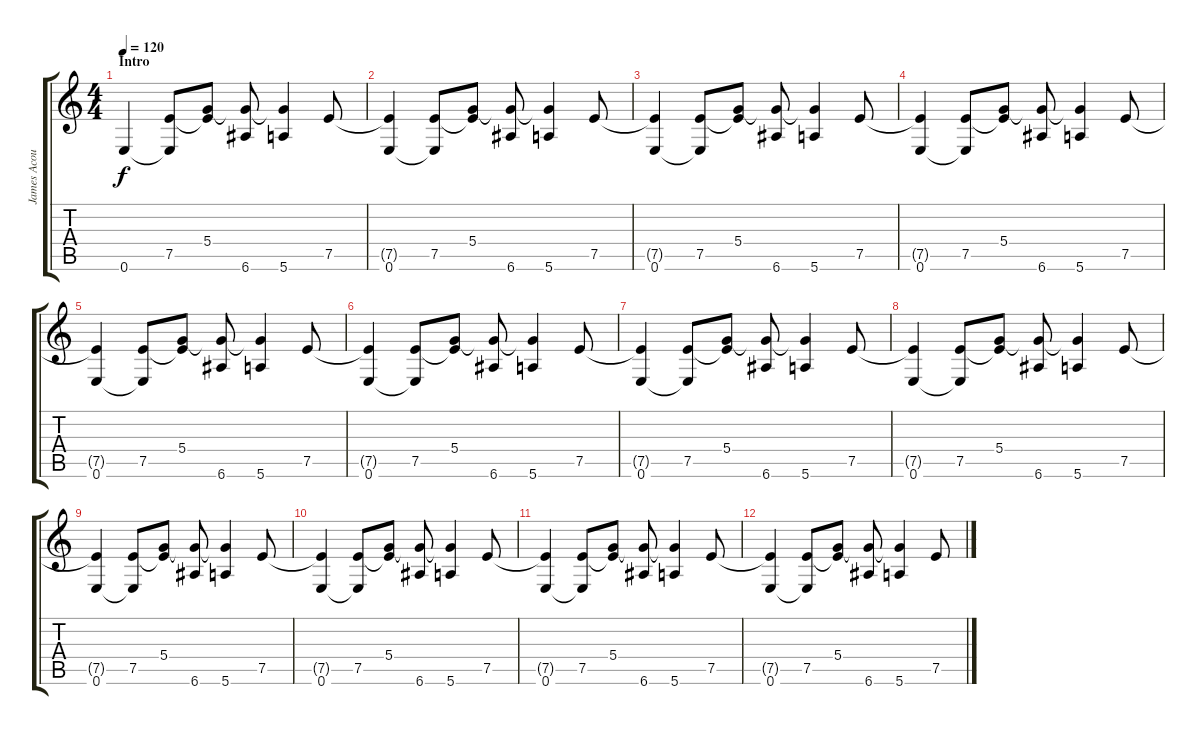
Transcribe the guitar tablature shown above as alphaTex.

\track ("James Acoustic 1" "James Acou") {instrument acousticguitarsteel}
\staff {score tabs}
\tuning (E4 B3 G3 D3 A2 E2) {hide}
\ts (4 4)
\section ("" "Intro")
\tempo 120
\clef g2
\ks c
0.6.4{dy f instrument acousticguitarsteel} (7.5 0.6{t}).8 (5.4 7.5{t}).8 (5.4{t} 6.6).8 (5.4{t} 5.6).4 7.5.8 |
(7.5{t} 0.6).4 (7.5 0.6{t}).8 (5.4 7.5{t}).8 (5.4{t} 6.6).8 (5.4{t} 5.6).4 7.5.8 |
(7.5{t} 0.6).4 (7.5 0.6{t}).8 (5.4 7.5{t}).8 (5.4{t} 6.6).8 (5.4{t} 5.6).4 7.5.8 |
(7.5{t} 0.6).4 (7.5 0.6{t}).8 (5.4 7.5{t}).8 (5.4{t} 6.6).8 (5.4{t} 5.6).4 7.5.8 |
(7.5{t} 0.6).4 (7.5 0.6{t}).8 (5.4 7.5{t}).8 (5.4{t} 6.6).8 (5.4{t} 5.6).4 7.5.8 |
(7.5{t} 0.6).4 (7.5 0.6{t}).8 (5.4 7.5{t}).8 (5.4{t} 6.6).8 (5.4{t} 5.6).4 7.5.8 |
(7.5{t} 0.6).4 (7.5 0.6{t}).8 (5.4 7.5{t}).8 (5.4{t} 6.6).8 (5.4{t} 5.6).4 7.5.8 |
(7.5{t} 0.6).4 (7.5 0.6{t}).8 (5.4 7.5{t}).8 (5.4{t} 6.6).8 (5.4{t} 5.6).4 7.5.8 |
(7.5{t} 0.6).4 (7.5 0.6{t}).8 (5.4 7.5{t}).8 (5.4{t} 6.6).8 (5.4{t} 5.6).4 7.5.8 |
(7.5{t} 0.6).4 (7.5 0.6{t}).8 (5.4 7.5{t}).8 (5.4{t} 6.6).8 (5.4{t} 5.6).4 7.5.8 |
(7.5{t} 0.6).4 (7.5 0.6{t}).8 (5.4 7.5{t}).8 (5.4{t} 6.6).8 (5.4{t} 5.6).4 7.5.8 |
(7.5{t} 0.6).4 (7.5 0.6{t}).8 (5.4 7.5{t}).8 (5.4{t} 6.6).8 (5.4{t} 5.6).4 7.5.8
